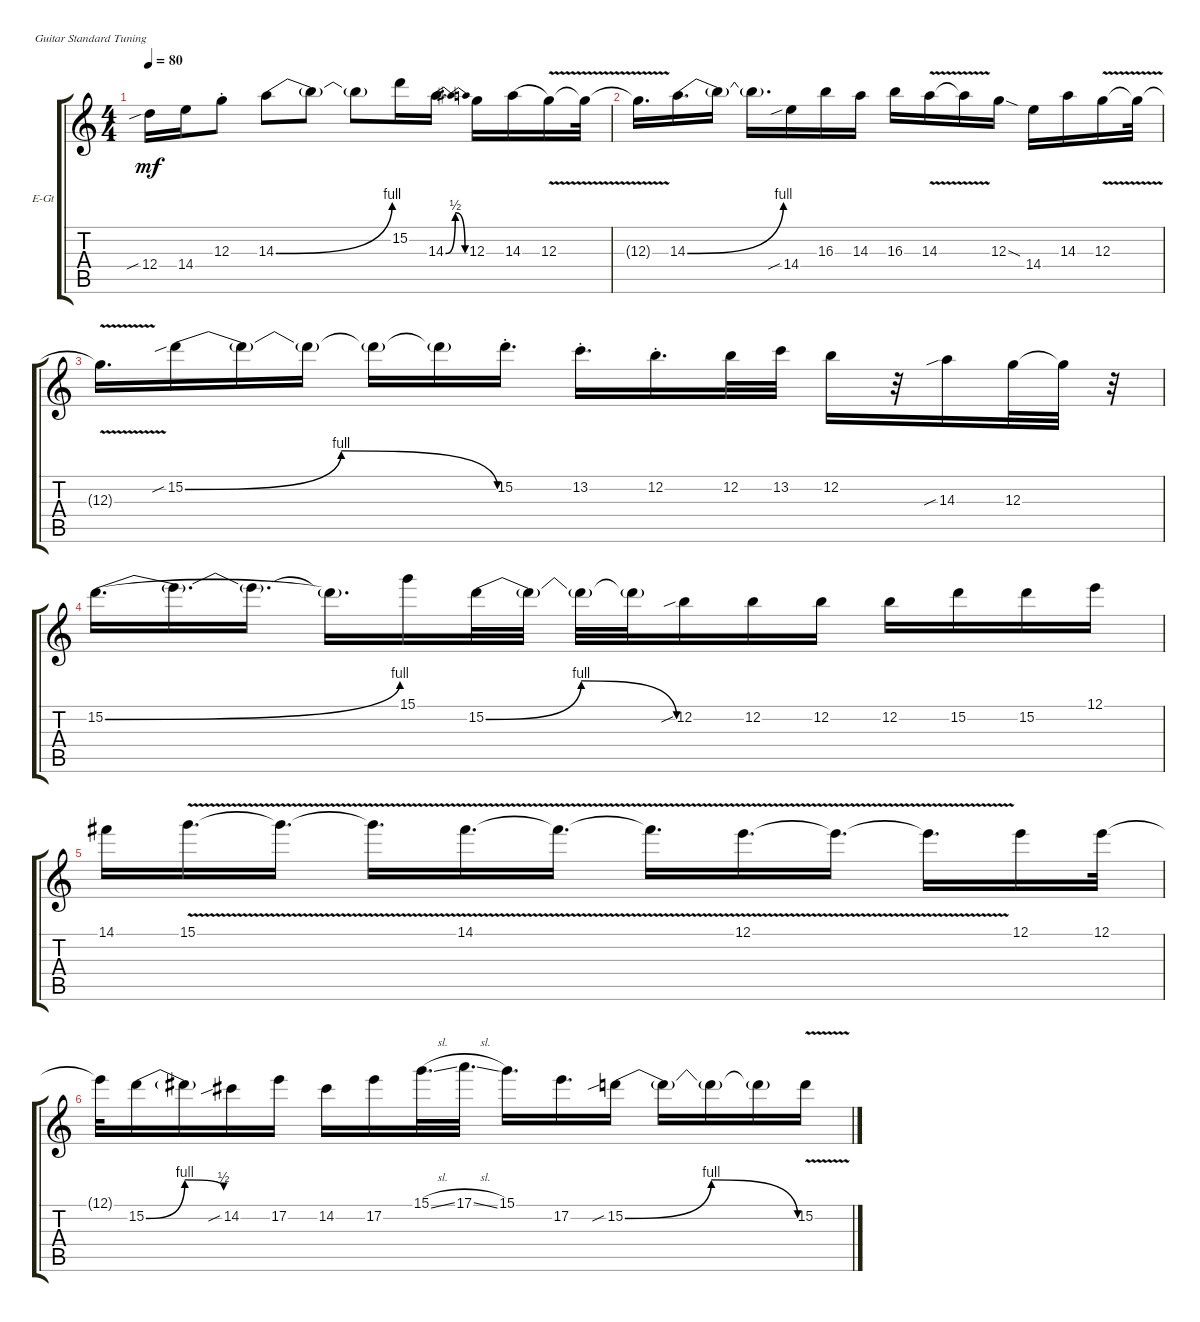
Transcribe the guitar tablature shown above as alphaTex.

\defaultSystemsLayout 4
\bracketExtendMode groupsimilarinstruments
\firstSystemTrackNameOrientation horizontal
\otherSystemsTrackNameOrientation horizontal
\track ("Electric Guitar" "E-Gt") {instrument distortionguitar}
\staff {score tabs}
\tuning (E4 B3 G3 D3 A2 E2)
\ts (4 4)
\beaming (8 2 2 2 2)
\tempo 80
\clef g2
\ks c
12.4{sib}.16{dy mf instrument distortionguitar} 14.4.16 12.3{st}.8 14.3{be (bend 0 0 59.4 4)}.8 14.3{t}.8 14.3{t}.8 15.2.16 14.3{be (bendrelease 0 0 19.2 2 19.8 2 30 0)}.16{d} 12.3.16 14.3.16{legatoorigin} 12.3{v}.16 12.3{v t}.32 |
12.3{v t}.16{d} 14.3{be (bend 0 0 60 4)}.16{d} 14.3{t}.16 14.3{t}.16{d} 14.4{sib}.16 16.3.16 14.3.16 16.3.16 14.3{v}.16 14.3{v t}.16 12.3{sod}.16 14.4.16 14.3.16 12.3{v}.16 12.3{v t}.32 |
12.3{v t}.16{d} 15.2{be (bendrelease 0 0 30.599999999999998 4 30.599999999999998 4 59.4 0) sib}.16 15.2{t}.16 15.2{t}.16 15.2{t}.16 15.2{t}.16 15.2{st}.16{d} 13.2{st}.16{d} 12.2{st}.16{d} 12.2.32 13.2.32 12.2.16 r.32 14.3{sib}.16 12.3.32 12.3{t}.32 r.32 |
15.2{be (bend 0 0 60 4)}.16{d legatoorigin} 15.2{t}.16{d legatoorigin} 15.2{t}.16{d legatoorigin} 15.2{t}.16{d} 15.1.16 15.2{be (bendrelease 0 0 28.2 4 28.799999999999997 4 59.4 0)}.32 15.2{t}.32 15.2{t}.32 15.2{t}.32 12.2{sib}.16 12.2.16 12.2.16 12.2.16 15.2.16 15.2.16 12.1.16 |
14.1.16 15.1{v}.16{d} 15.1{v t}.16{d} 15.1{v t}.16{d} 14.1{v}.16{d} 14.1{v t}.16{d} 14.1{v t}.16{d} 12.1{v}.16{d} 12.1{v t}.16{d} 12.1{v t}.16{d} 12.1.16 12.1.32 |
12.1{t}.32 15.2{be (bendrelease 0 0 30.599999999999998 4 30.599999999999998 4 58.8 2)}.16 15.2{t}.16 14.2{sib}.16 17.2.16 14.2.16 17.2.16 15.1{sl}.32{d} 17.1{sl}.32{d} 15.1.16{d} 17.2.16{d} 15.2{be (bendrelease 0 0 45 4 45.6 4 59.4 0) sib}.16 15.2{t}.16 15.2{t}.16 15.2{t}.16 15.2{v}.16
